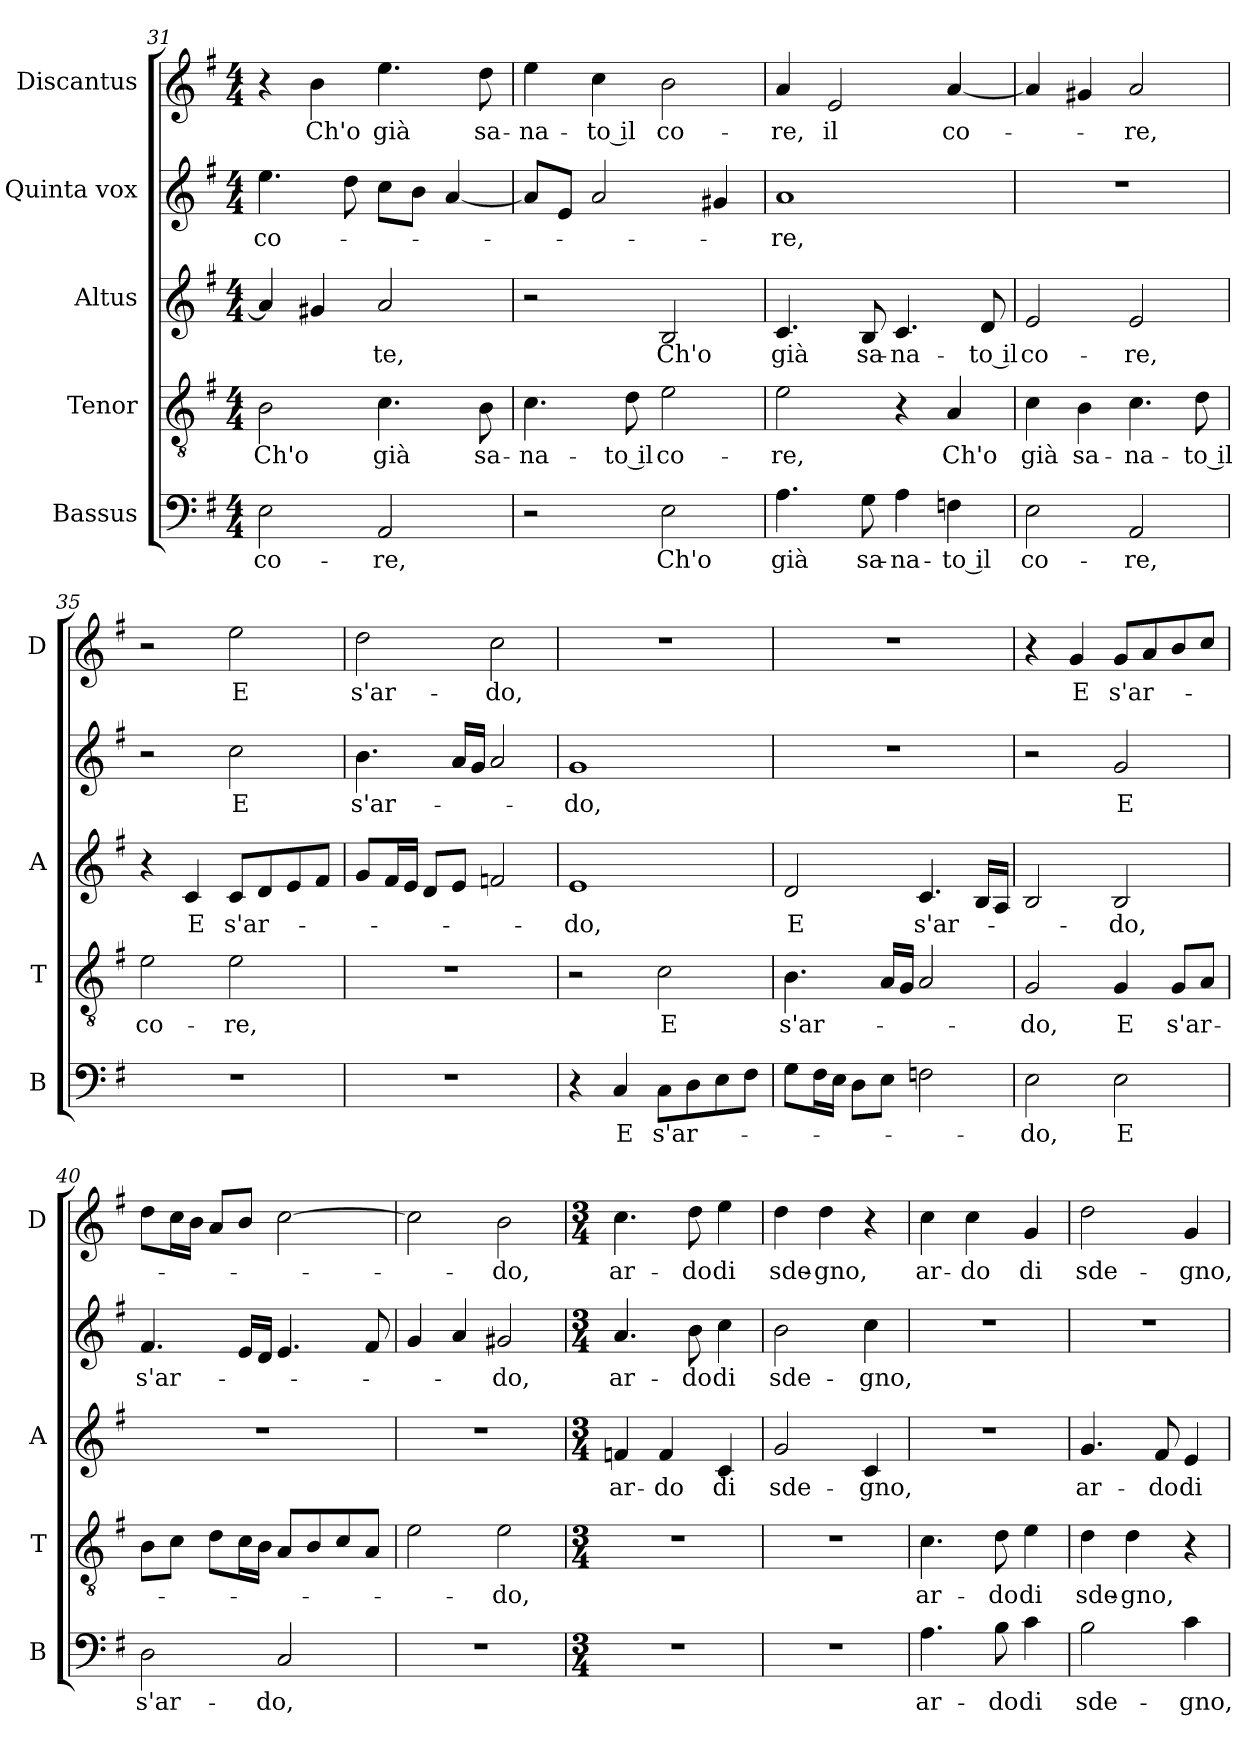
**kern	**text	**kern	**text	**kern	**text	**kern	**text	**kern	**text
*part5	*part5	*part4	*part4	*part3	*part3	*part2	*part2	*part1	*part1
*staff5	*staff5	*staff4	*staff4	*staff3	*staff3	*staff2	*staff2	*staff1	*staff1
*I"Bassus	*	*I"Tenor	*	*I"Altus	*	*I"Quinta vox	*	*I"Discantus	*
*I'B	*	*I'T	*	*I'A	*	*	*	*I'D	*
*clefF4	*	*clefGv2	*	*clefG2	*	*clefG2	*	*clefG2	*
*k[f#]	*	*k[f#]	*	*k[f#]	*	*k[f#]	*	*k[f#]	*
*G:	*	*G:	*	*G:	*	*G:	*	*G:	*
*M4/4	*	*M4/4	*	*M4/4	*	*M4/4	*	*M4/4	*
=31	=31	=31	=31	=31	=31	=31	=31	=31	=31
!	!LO:LY:b	!	!LO:LY:b	!	!	!	!LO:LY:b	!	!
2E\	co-	2B\	Ch'o	4a/]	.	4.ee\	co-	4r	.
!	!	!	!	!	!	!	!	!	!LO:LY:b
.	.	.	.	4g#X/	.	.	.	4b\	Ch'o
.	.	.	.	.	.	8dd\	.	.	.
!	!LO:LY:b	!	!LO:LY:b	!	!LO:LY:b	!	!	!	!LO:LY:b
2AA/	-re,	4.c\	già	2a/	-te,	8cc\L	.	4.ee\	già
.	.	.	.	.	.	8b\J	.	.	.
.	.	.	.	.	.	[4a/	.	.	.
!	!	!	!LO:LY:b	!	!	!	!	!	!LO:LY:b
.	.	8B\	sa-	.	.	.	.	8dd\	sa-
=32	=32	=32	=32	=32	=32	=32	=32	=32	=32
!	!	!	!LO:LY:b	!	!	!	!	!	!LO:LY:b
2r	.	4.c\	-na-	2r	.	8a/L]	.	4ee\	-na-
.	.	.	.	.	.	8e/J	.	.	.
!	!	!	!	!	!	!	!	!	!LO:LY:b
.	.	.	.	.	.	2a/	.	4cc\	-to il
!	!	!	!LO:LY:b	!	!	!	!	!	!
.	.	8d\	-to il	.	.	.	.	.	.
!	!LO:LY:b	!	!LO:LY:b	!	!LO:LY:b	!	!	!	!LO:LY:b
2E\	Ch'o	2e\	co-	2B/	Ch'o	.	.	2b\	co-
.	.	.	.	.	.	4g#X/	.	.	.
=33	=33	=33	=33	=33	=33	=33	=33	=33	=33
!	!LO:LY:b	!	!LO:LY:b	!	!LO:LY:b	!	!LO:LY:b	!	!LO:LY:b
4.A\	già	2e\	-re,	4.c/	già	1a	-re,	4a/	-re,
!	!	!	!	!	!	!	!	!	!LO:LY:b
.	.	.	.	.	.	.	.	2e/	il
!	!LO:LY:b	!	!	!	!LO:LY:b	!	!	!	!
8G\	sa-	.	.	8B/	sa-	.	.	.	.
!	!LO:LY:b	!	!	!	!LO:LY:b	!	!	!	!
4A\	-na-	4r	.	4.c/	-na-	.	.	.	.
!	!LO:LY:b	!	!LO:LY:b	!	!	!	!	!	!LO:LY:b
4Fn\	-to il	4A/	Ch'o	.	.	.	.	[4a/	co-
!	!	!	!	!	!LO:LY:b	!	!	!	!
.	.	.	.	8d/	-to il	.	.	.	.
=34	=34	=34	=34	=34	=34	=34	=34	=34	=34
!	!LO:LY:b	!	!LO:LY:b	!	!LO:LY:b	!	!	!	!
2E\	co-	4c\	già	2e/	co-	1r	.	4a/]	.
!	!	!	!LO:LY:b	!	!	!	!	!	!
.	.	4B\	sa-	.	.	.	.	4g#X/	.
!	!LO:LY:b	!	!LO:LY:b	!	!LO:LY:b	!	!	!	!LO:LY:b
2AA/	-re,	4.c\	-na-	2e/	-re,	.	.	2a/	-re,
!	!	!	!LO:LY:b	!	!	!	!	!	!
.	.	8d\	-to il	.	.	.	.	.	.
!!LO:PB:g=z
=35	=35	=35	=35	=35	=35	=35	=35	=35	=35
!	!	!	!LO:LY:b	!	!	!	!	!	!
1r	.	2e\	co-	4r	.	2r	.	2r	.
!	!	!	!	!	!LO:LY:b	!	!	!	!
.	.	.	.	4c/	E	.	.	.	.
!	!	!	!LO:LY:b	!	!LO:LY:b	!	!LO:LY:b	!	!LO:LY:b
.	.	2e\	-re,	8c/L	s'ar-	2cc\	E	2ee\	E
.	.	.	.	8d/	.	.	.	.	.
.	.	.	.	8e/	.	.	.	.	.
.	.	.	.	8f#/J	.	.	.	.	.
=36	=36	=36	=36	=36	=36	=36	=36	=36	=36
!	!	!	!	!	!	!	!LO:LY:b	!	!LO:LY:b
1r	.	1r	.	8g/L	.	4.b\	s'ar-	2dd\	s'ar-
.	.	.	.	16f#/L	.	.	.	.	.
.	.	.	.	16e/JJ	.	.	.	.	.
.	.	.	.	8d/L	.	.	.	.	.
.	.	.	.	8e/J	.	16a/LL	.	.	.
.	.	.	.	.	.	16g/JJ	.	.	.
!	!	!	!	!	!	!	!	!	!LO:LY:b
.	.	.	.	2fn/	.	2a/	.	2cc\	-do,
=37	=37	=37	=37	=37	=37	=37	=37	=37	=37
!	!	!	!	!	!LO:LY:b	!	!LO:LY:b	!	!
4r	.	2r	.	1e	-do,	1g	-do,	1r	.
!	!LO:LY:b	!	!	!	!	!	!	!	!
4C/	E	.	.	.	.	.	.	.	.
!	!LO:LY:b	!	!LO:LY:b	!	!	!	!	!	!
8C\L	s'ar-	2c\	E	.	.	.	.	.	.
8D\	.	.	.	.	.	.	.	.	.
8E\	.	.	.	.	.	.	.	.	.
8F#\J	.	.	.	.	.	.	.	.	.
=38	=38	=38	=38	=38	=38	=38	=38	=38	=38
!	!	!	!LO:LY:b	!	!LO:LY:b	!	!	!	!
8G\L	.	4.B\	s'ar-	2d/	E	1r	.	1r	.
16F#\L	.	.	.	.	.	.	.	.	.
16E\JJ	.	.	.	.	.	.	.	.	.
8D\L	.	.	.	.	.	.	.	.	.
8E\J	.	16A/LL	.	.	.	.	.	.	.
.	.	16G/JJ	.	.	.	.	.	.	.
!	!	!	!	!	!LO:LY:b	!	!	!	!
2Fn\	.	2A/	.	4.c/	s'ar-	.	.	.	.
.	.	.	.	16B/LL	.	.	.	.	.
.	.	.	.	16A/JJ	.	.	.	.	.
=39	=39	=39	=39	=39	=39	=39	=39	=39	=39
!	!LO:LY:b	!	!LO:LY:b	!	!	!	!	!	!
2E\	-do,	2G/	-do,	2B/	.	2r	.	4r	.
!	!	!	!	!	!	!	!	!	!LO:LY:b
.	.	.	.	.	.	.	.	4g/	E
!	!LO:LY:b	!	!LO:LY:b	!	!LO:LY:b	!	!LO:LY:b	!	!LO:LY:b
2E\	E	4G/	E	2B/	-do,	2g/	E	8g/L	s'ar-
.	.	.	.	.	.	.	.	8a/	.
!	!	!	!LO:LY:b	!	!	!	!	!	!
.	.	8G/L	s'ar-	.	.	.	.	8b/	.
.	.	8A/J	.	.	.	.	.	8cc/J	.
=40	=40	=40	=40	=40	=40	=40	=40	=40	=40
!	!LO:LY:b	!	!	!	!	!	!LO:LY:b	!	!
2D\	s'ar-	8B\L	.	1r	.	4.f#/	s'ar-	8dd\L	.
.	.	8c\J	.	.	.	.	.	16cc\L	.
.	.	.	.	.	.	.	.	16b\JJ	.
.	.	8d\L	.	.	.	.	.	8a/L	.
.	.	16c\L	.	.	.	16e/LL	.	8b/J	.
.	.	16B\JJ	.	.	.	16d/JJ	.	.	.
!	!LO:LY:b	!	!	!	!	!	!	!	!
2C/	-do,	8A/L	.	.	.	4.e/	.	[2cc\	.
.	.	8B/	.	.	.	.	.	.	.
.	.	8c/	.	.	.	.	.	.	.
.	.	8A/J	.	.	.	8f#/	.	.	.
!!LO:LB:g=z
=41	=41	=41	=41	=41	=41	=41	=41	=41	=41
1r	.	2e\	.	1r	.	4g/	.	2cc\]	.
.	.	.	.	.	.	4a/	.	.	.
!	!	!	!LO:LY:b	!	!	!	!LO:LY:b	!	!LO:LY:b
.	.	2e\	-do,	.	.	2g#X/	-do,	2b\	-do,
=42	=42	=42	=42	=42	=42	=42	=42	=42	=42
*M3/4	*	*M3/4	*	*M3/4	*	*M3/4	*	*M3/4	*
!	!	!	!	!	!LO:LY:b	!	!LO:LY:b	!	!LO:LY:b
2.r	.	2.r	.	4fn/	ar-	4.a/	ar-	4.cc\	ar-
!	!	!	!	!	!LO:LY:b	!	!	!	!
.	.	.	.	4f/	-do	.	.	.	.
!	!	!	!	!	!	!	!LO:LY:b	!	!LO:LY:b
.	.	.	.	.	.	8b\	-do	8dd\	-do
!	!	!	!	!	!LO:LY:b	!	!LO:LY:b	!	!LO:LY:b
.	.	.	.	4c/	di	4cc\	di	4ee\	di
=43	=43	=43	=43	=43	=43	=43	=43	=43	=43
!	!	!	!	!	!LO:LY:b	!	!LO:LY:b	!	!LO:LY:b
2.r	.	2.r	.	2g/	sde-	2b\	sde-	4dd\	sde-
!	!	!	!	!	!	!	!	!	!LO:LY:b
.	.	.	.	.	.	.	.	4dd\	-gno,
!	!	!	!	!	!LO:LY:b	!	!LO:LY:b	!	!
.	.	.	.	4c/	-gno,	4cc\	-gno,	4r	.
=44	=44	=44	=44	=44	=44	=44	=44	=44	=44
!	!LO:LY:b	!	!LO:LY:b	!	!	!	!	!	!LO:LY:b
4.A\	ar-	4.c\	ar-	2.r	.	2.r	.	4cc\	ar-
!	!	!	!	!	!	!	!	!	!LO:LY:b
.	.	.	.	.	.	.	.	4cc\	-do
!	!LO:LY:b	!	!LO:LY:b	!	!	!	!	!	!
8B\	-do	8d\	-do	.	.	.	.	.	.
!	!LO:LY:b	!	!LO:LY:b	!	!	!	!	!	!LO:LY:b
4c\	di	4e\	di	.	.	.	.	4g/	di
=45	=45	=45	=45	=45	=45	=45	=45	=45	=45
!	!LO:LY:b	!	!LO:LY:b	!	!LO:LY:b	!	!	!	!LO:LY:b
2B\	sde-	4d\	sde-	4.g/	ar-	2.r	.	2dd\	sde-
!	!	!	!LO:LY:b	!	!	!	!	!	!
.	.	4d\	-gno,	.	.	.	.	.	.
!	!	!	!	!	!LO:LY:b	!	!	!	!
.	.	.	.	8f#/	-do	.	.	.	.
!	!LO:LY:b	!	!	!	!LO:LY:b	!	!	!	!LO:LY:b
4c\	-gno,	4r	.	4e/	di	.	.	4g/	-gno,
=	=	=	=	=	=	=	=	=	=
*-	*-	*-	*-	*-	*-	*-	*-	*-	*-
